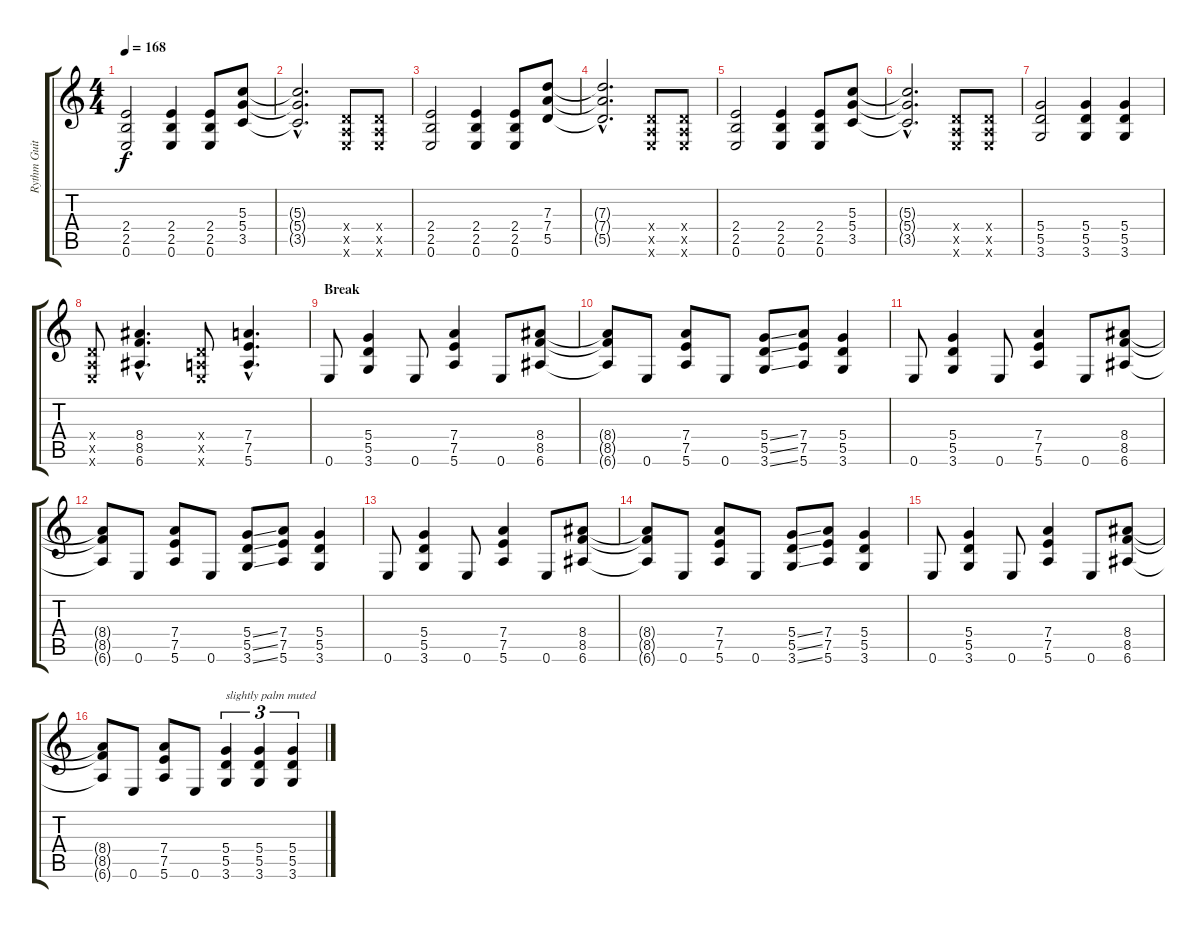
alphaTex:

\track ("Rythm Guitar One (kinda overdriven)" "Rythm Guit") {instrument overdrivenguitar}
\staff {score tabs}
\tuning (E4 B3 G3 D3 A2 E2) {hide}
\ts (4 4)
\tempo 168
\clef g2
\ks c
(2.4 2.5 0.6).2{dy f} (2.4 2.5 0.6).4 (2.4 2.5 0.6).8 (5.3 5.4 3.5).8 |
(5.3{hac t} 5.4{hac t} 3.5{hac t}).2{d} (0.4{x} 0.5{x} 0.6{x}).8 (0.4{x} 0.5{x} 0.6{x}).8 |
(2.4 2.5 0.6).2 (2.4 2.5 0.6).4 (2.4 2.5 0.6).8 (7.3 7.4 5.5).8 |
(7.3{hac t} 7.4{hac t} 5.5{hac t}).2{d} (0.4{x} 0.5{x} 0.6{x}).8 (0.4{x} 0.5{x} 0.6{x}).8 |
(2.4 2.5 0.6).2 (2.4 2.5 0.6).4 (2.4 2.5 0.6).8 (5.3 5.4 3.5).8 |
(5.3{hac t} 5.4{hac t} 3.5{hac t}).2{d} (0.4{x} 0.5{x} 0.6{x}).8 (0.4{x} 0.5{x} 0.6{x}).8 |
(5.4 5.5 3.6).2 (5.4 5.5 3.6).4 (5.4 5.5 3.6).4 |
(0.4{x} 0.5{x} 0.6{x}).8 (8.4{hac} 8.5{hac} 6.6{hac}).4{d} (0.4{x} 0.5{x} 0.6{x}).8 (7.4{hac} 7.5{hac} 5.6{hac}).4{d} |
\section ("" "Break")
0.6.8 (5.4 5.5 3.6).4 0.6.8 (7.4 7.5 5.6).4 0.6.8 (8.4 8.5 6.6).8 |
(8.4{t} 8.5{t} 6.6{t}).8 0.6.8 (7.4 7.5 5.6).8 0.6.8 (5.4{ss} 5.5{ss} 3.6{ss}).8 (7.4 7.5 5.6).8 (5.4 5.5 3.6).4 |
0.6.8 (5.4 5.5 3.6).4 0.6.8 (7.4 7.5 5.6).4 0.6.8 (8.4 8.5 6.6).8 |
(8.4{t} 8.5{t} 6.6{t}).8 0.6.8 (7.4 7.5 5.6).8 0.6.8 (5.4{ss} 5.5{ss} 3.6{ss}).8 (7.4 7.5 5.6).8 (5.4 5.5 3.6).4 |
0.6.8 (5.4 5.5 3.6).4 0.6.8 (7.4 7.5 5.6).4 0.6.8 (8.4 8.5 6.6).8 |
(8.4{t} 8.5{t} 6.6{t}).8 0.6.8 (7.4 7.5 5.6).8 0.6.8 (5.4{ss} 5.5{ss} 3.6{ss}).8 (7.4 7.5 5.6).8 (5.4 5.5 3.6).4 |
0.6.8 (5.4 5.5 3.6).4 0.6.8 (7.4 7.5 5.6).4 0.6.8 (8.4 8.5 6.6).8 |
(8.4{t} 8.5{t} 6.6{t}).8 0.6.8 (7.4 7.5 5.6).8 0.6.8 (5.4 5.5 3.6).4{tu (3 2) txt "slightly palm muted"} (5.4 5.5 3.6).4{tu (3 2)} (5.4 5.5 3.6).4{tu (3 2)}
